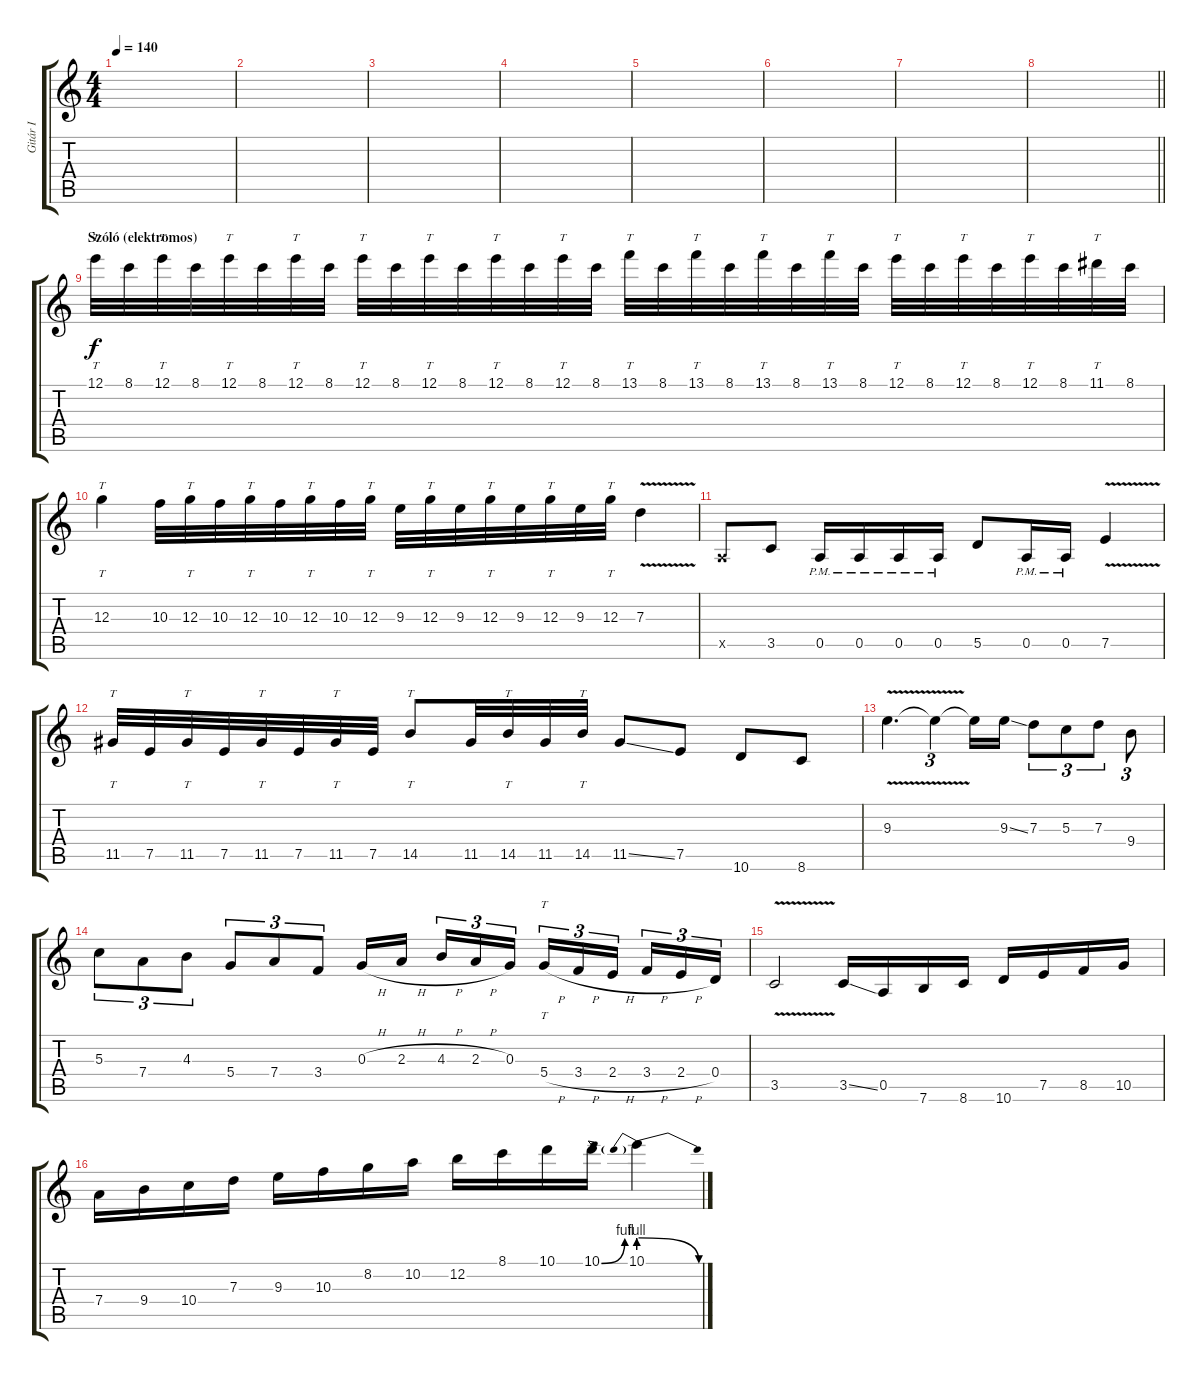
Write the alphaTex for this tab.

\track ("Gitár I" "Gitár I") {instrument distortionguitar}
\staff {score tabs}
\tuning (E4 B3 G3 D3 A2 E2) {hide}
\ts (4 4)
\tempo 140
\clef g2
\ks c
|
|
|
|
|
|
|
\barLineRight lightlight
|
\section ("" "Szóló (elektromos)")
12.1.32{tt volume 16 balance 8} 8.1.32 12.1.32{tt} 8.1.32 12.1.32{tt} 8.1.32 12.1.32{tt} 8.1.32 12.1.32{tt} 8.1.32 12.1.32{tt} 8.1.32 12.1.32{tt} 8.1.32 12.1.32{tt} 8.1.32 13.1.32{tt} 8.1.32 13.1.32{tt} 8.1.32 13.1.32{tt} 8.1.32 13.1.32{tt} 8.1.32 12.1.32{tt} 8.1.32 12.1.32{tt} 8.1.32 12.1.32{tt} 8.1.32 11.1.32{tt} 8.1.32 |
12.3.4{tt} 10.3.32 12.3.32{tt} 10.3.32 12.3.32{tt} 10.3.32 12.3.32{tt} 10.3.32 12.3.32{tt} 9.3.32 12.3.32{tt} 9.3.32 12.3.32{tt} 9.3.32 12.3.32{tt} 9.3.32 12.3.32{tt} 7.3{v}.4 |
0.5{x}.8 3.5.8 0.5{pm}.16 0.5{pm}.16 0.5{pm}.16 0.5{pm}.16 5.5.8 0.5{pm}.16 0.5{pm}.16 7.5{v}.4 |
11.5.32{tt} 7.5.32 11.5.32{tt} 7.5.32 11.5.32{tt} 7.5.32 11.5.32{tt} 7.5.32 14.5.8{tt} 11.5.32 14.5.32{tt} 11.5.32 14.5.32{tt} 11.5{ss}.8 7.5.8 10.6.8 8.6.8 |
9.3{v}.4{d} 9.3{t}.4{tu (3 2)} 9.3{t}.16 9.3{ss}.16 7.3.8{tu (3 2)} 5.3.8{tu (3 2)} 7.3.8{tu (3 2)} 9.4.8{tu (3 2)} |
5.3.8{tu (3 2)} 7.4.8{tu (3 2)} 4.3.8{tu (3 2)} 5.4.8{tu (3 2)} 7.4.8{tu (3 2)} 3.4.8{tu (3 2)} 0.3{h}.16 2.3{h}.16{beam splitsecondary} 4.3{h}.16{tu (3 2)} 2.3{h}.16{tu (3 2)} 0.3.16{tu (3 2)} 5.4{h}.16{tt tu (3 2)} 3.4{h}.16{tu (3 2)} 2.4{h}.16{tu (3 2) beam splitsecondary} 3.4{h}.16{tu (3 2)} 2.4{h}.16{tu (3 2)} 0.4.16{tu (3 2)} |
3.5{v}.2 3.5{ss}.16 0.5.16 7.6.16 8.6.16 10.6.16 7.5.16 8.5.16 10.5.16 |
7.4.16 9.4.16 10.4.16 7.3.16 9.3.16 10.3.16 8.2.16 10.2.16 12.2.16 8.1.16 10.1.16 10.1{be (bend 0 0 60 4)}.16 10.1{be (prebendrelease 0 4 60 0)}.4
